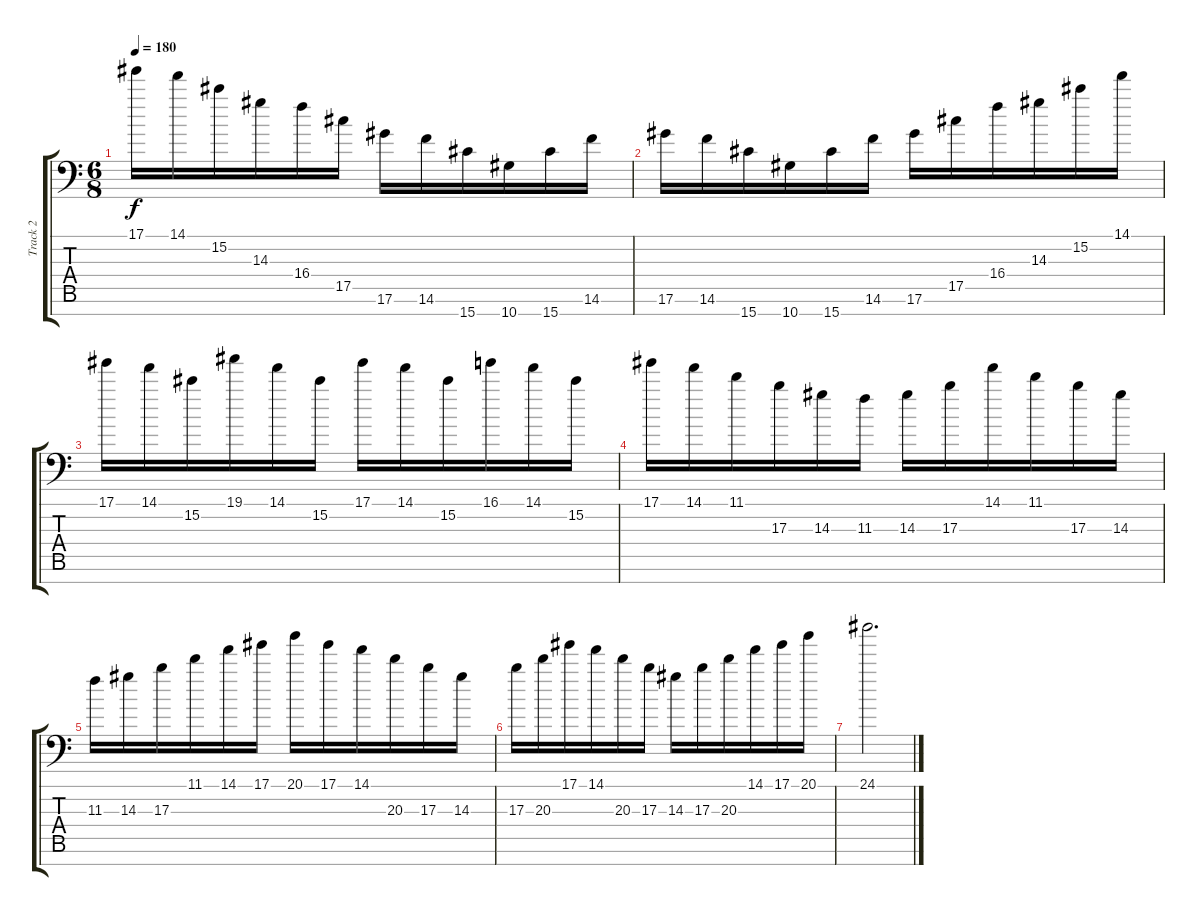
\track ("Track 2" "Track 2") {instrument distortionguitar}
\staff {score tabs}
\tuning (Eb4 Bb3 Gb3 Db3 Ab2 Eb2 Bb1) {hide}
\ts (6 8)
\tempo 180
\clef f4
\ks c
17.1.16{dy f} 14.1.16 15.2.16 14.3.16 16.4.16 17.5.16 17.6.16 14.6.16 15.7.16 10.7.16 15.7.16 14.6.16 |
17.6.16 14.6.16 15.7.16 10.7.16 15.7.16 14.6.16 17.6.16 17.5.16 16.4.16 14.3.16 15.2.16 14.1.16 |
17.1.16 14.1.16 15.2.16 19.1.16 14.1.16 15.2.16 17.1.16 14.1.16 15.2.16 16.1.16 14.1.16 15.2.16 |
17.1.16 14.1.16 11.1.16 17.3.16 14.3.16 11.3.16 14.3.16 17.3.16 14.1.16 11.1.16 17.3.16 14.3.16 |
11.3.16 14.3.16 17.3.16 11.1.16 14.1.16 17.1.16 20.1.16 17.1.16 14.1.16 20.3.16 17.3.16 14.3.16 |
17.3.16 20.3.16 17.1.16 14.1.16 20.3.16 17.3.16 14.3.16 17.3.16 20.3.16 14.1.16 17.1.16 20.1.16 |
24.1.2{d}
